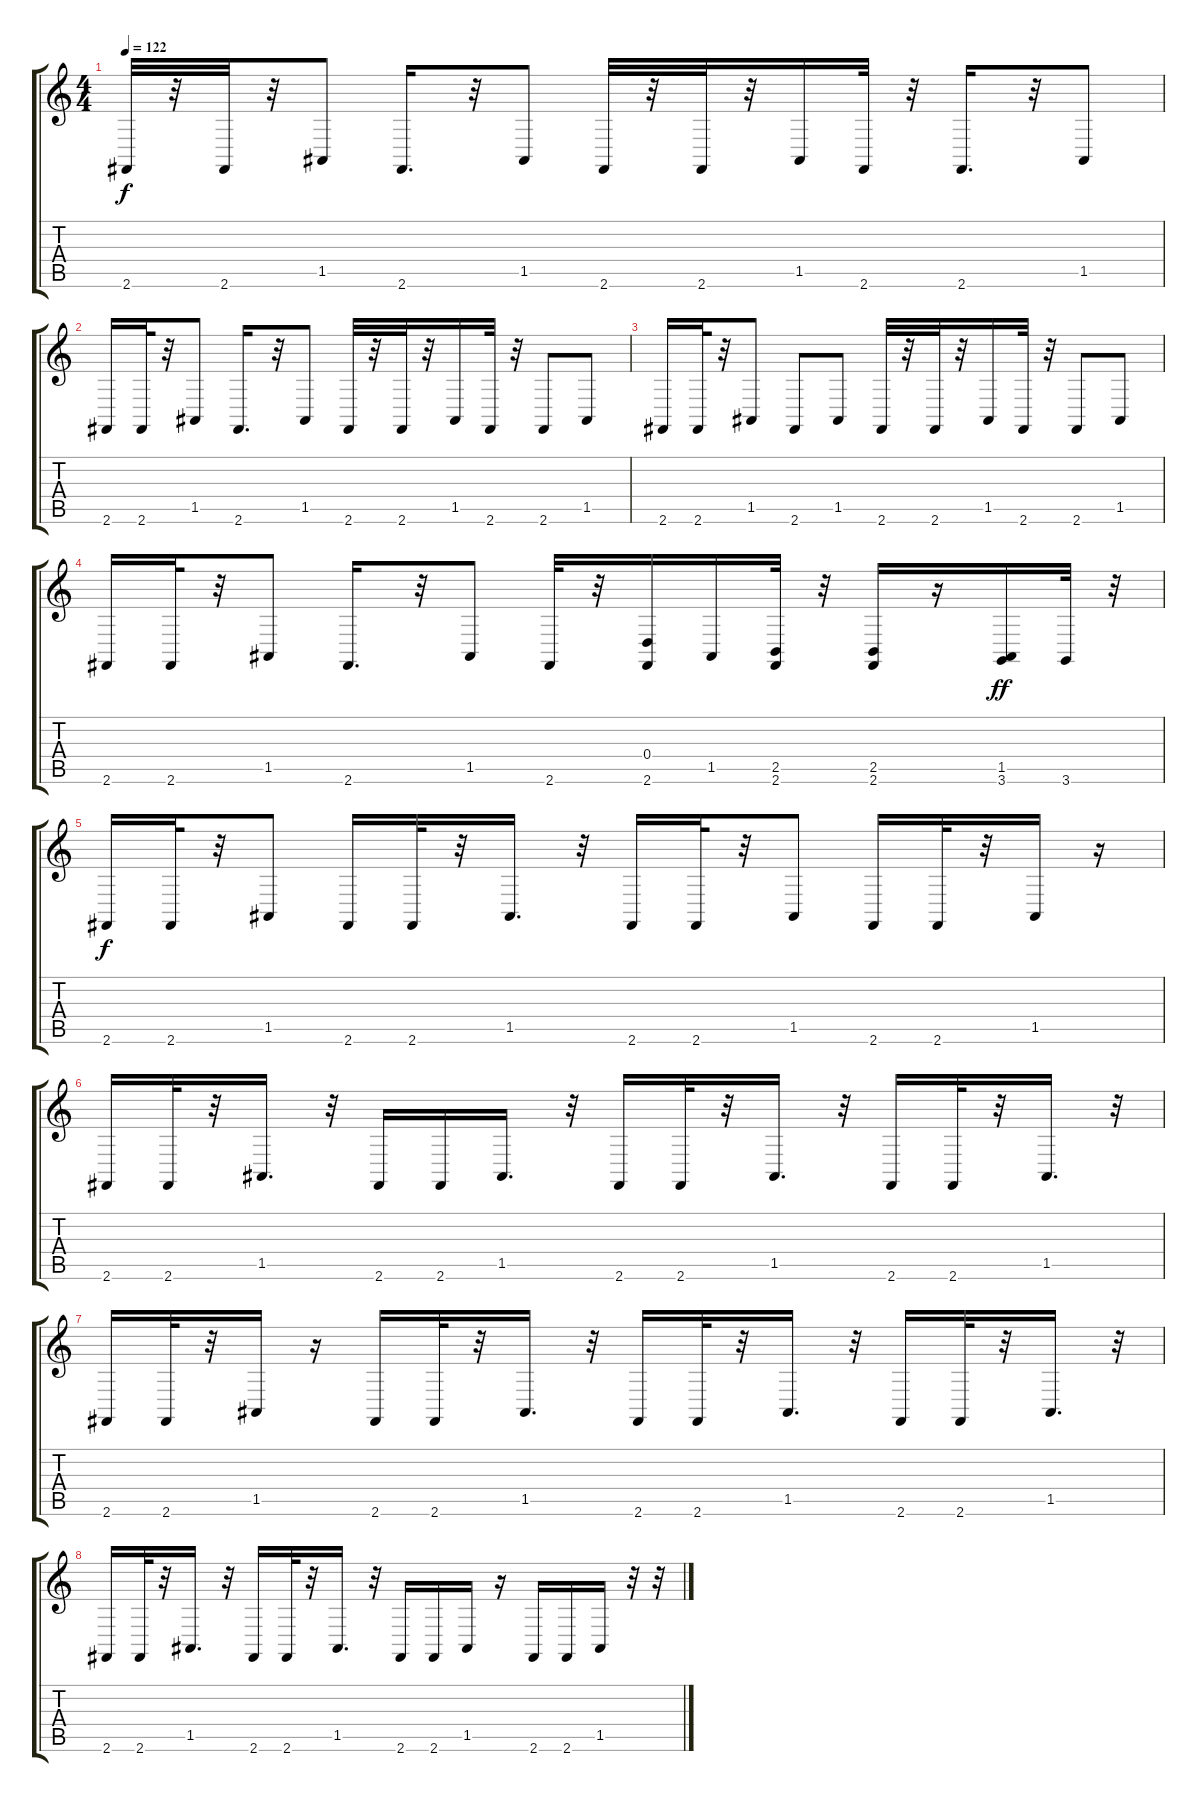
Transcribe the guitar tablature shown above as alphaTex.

\track "" {instrument acousticgrandpiano}
\staff {score tabs}
\tuning (E4 B3 G3 D3 A2 E2) {hide}
\ts (4 4)
\tempo 122
\clef g2
\ks c
2.6.32{dy f} r.32 2.6.32 r.32 1.5.8 2.6.16{d} r.32 1.5.8 2.6.32 r.32 2.6.32 r.32 1.5.16 2.6.32 r.32 2.6.16{d} r.32 1.5.8 |
2.6.16 2.6.32 r.32 1.5.8 2.6.16{d} r.32 1.5.8 2.6.32 r.32 2.6.32 r.32 1.5.16 2.6.32 r.32 2.6.8 1.5.8 |
2.6.16 2.6.32 r.32 1.5.8 2.6.8 1.5.8 2.6.32 r.32 2.6.32 r.32 1.5.16 2.6.32 r.32 2.6.8 1.5.8 |
2.6.16 2.6.32 r.32 1.5.8 2.6.16{d} r.32 1.5.8 2.6.32 r.32 (0.4 2.6).16 1.5.16 (2.5 2.6).32 r.32 (2.5 2.6).16 r.16 (1.5 3.6).16{dy ff} 3.6.32 r.32 |
2.6.16{dy f} 2.6.32 r.32 1.5.8 2.6.16 2.6.32 r.32 1.5.16{d} r.32 2.6.16 2.6.32 r.32 1.5.8 2.6.16 2.6.32 r.32 1.5.16 r.16 |
2.6.16 2.6.32 r.32 1.5.16{d} r.32 2.6.16 2.6.16 1.5.16{d} r.32 2.6.16 2.6.32 r.32 1.5.16{d} r.32 2.6.16 2.6.32 r.32 1.5.16{d} r.32 |
2.6.16 2.6.32 r.32 1.5.16 r.16 2.6.16 2.6.32 r.32 1.5.16{d} r.32 2.6.16 2.6.32 r.32 1.5.16{d} r.32 2.6.16 2.6.32 r.32 1.5.16{d} r.32 |
2.6.16 2.6.32 r.32 1.5.16{d} r.32 2.6.16 2.6.32 r.32 1.5.16{d} r.32 2.6.16 2.6.16 1.5.16 r.16 2.6.16 2.6.16 1.5.16 r.32 r.32
